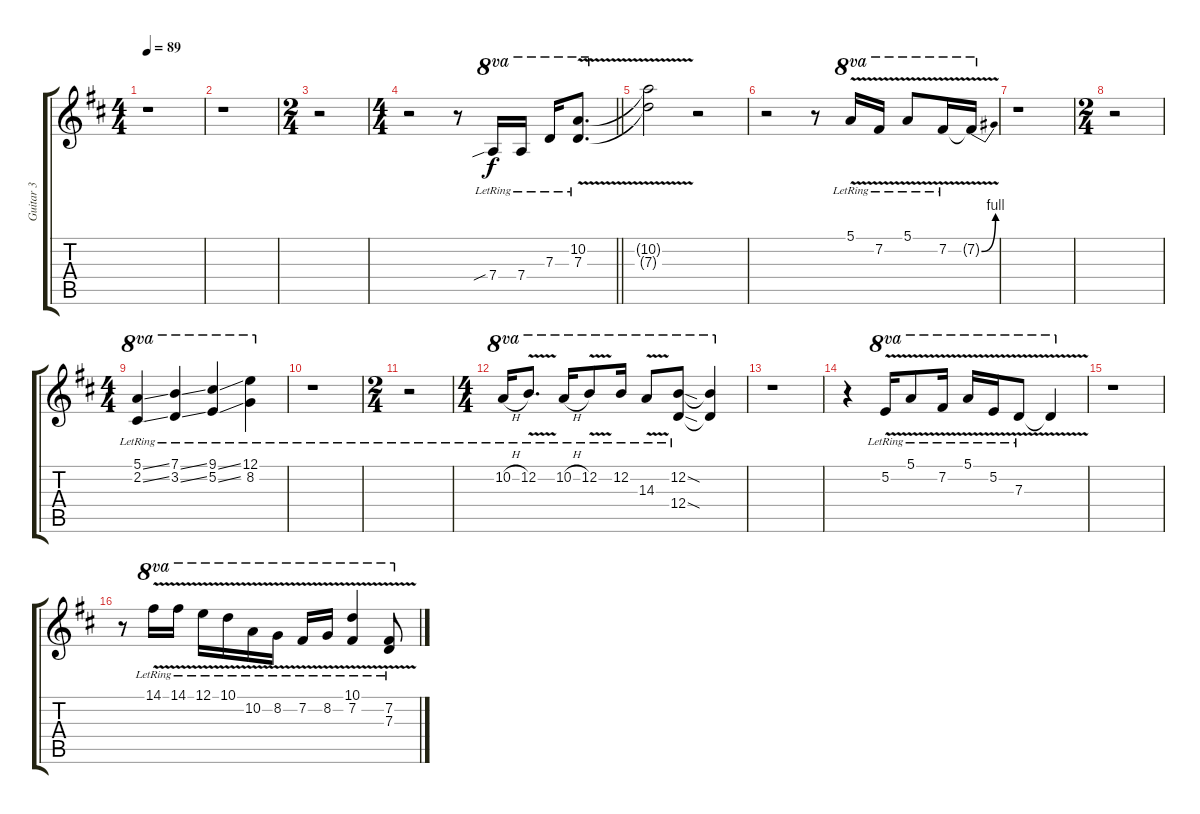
\track ("Guitar 3" "Guitar 3") {instrument electricguitarjazz}
\staff {score tabs}
\tuning (E4 B3 G3 D3 A2 E2) {hide}
\ts (4 4)
\tempo 89
\clef g2
\ks d
r.1{dy f} |
r.1 |
\ts (2 4)
r.2 |
\ts (4 4)
\barLineRight lightlight
r.2 r.8 7.4{sib lr}.16{ot 8va} 7.4{lr}.16{ot 8va} 7.3{lr}.16{ot 8va} (10.2{v lr} 7.3{v lr}).8{d ot 8va} |
(10.2{v t} 7.3{v t}).2 r.2 |
r.2 r.8 5.1{v lr}.16{ot 8va} 7.2{v lr}.16{ot 8va} 5.1{v lr}.8{ot 8va} 7.2{v lr}.16{ot 8va} 7.2{be (bend 0 0 60 4) t}.16{ot 8va} |
r.1 |
\ts (2 4)
r.2 |
\ts (4 4)
(5.1{ss lr} 2.2{ss lr}).4{ot 8va} (7.1{ss lr} 3.2{ss lr}).4{ot 8va} (9.1{ss lr} 5.2{ss lr}).4{ot 8va} (12.1{lr} 8.2{lr}).4{ot 8va} |
r.1 |
\ts (2 4)
r.2 |
\ts (4 4)
10.2{h lr}.16{ot 8va} 12.2{v lr}.8{d ot 8va} 10.2{h lr}.16{ot 8va} 12.2{v lr}.8{ot 8va} 12.2{lr}.16{ot 8va} 14.3{v lr}.8{ot 8va} (12.2{sod lr} 12.4{sod lr}).8{ot 8va} (12.2{t} 12.4{t}).4{ot 8va} |
r.1 |
r.4 5.2{v lr}.16{ot 8va} 5.1{v lr}.8{ot 8va} 7.2{v lr}.16{ot 8va} 5.1{v lr}.16{ot 8va} 5.2{v lr}.16{ot 8va} 7.3{v lr}.8{ot 8va} 7.3{v t}.4{ot 8va} |
r.1 |
r.8 14.1{v lr}.16{ot 8va} 14.1{v lr}.16{ot 8va} 12.1{v lr}.16{ot 8va} 10.1{v lr}.16{ot 8va} 10.2{v lr}.16{ot 8va} 8.2{v lr}.16{ot 8va} 7.2{v lr}.16{ot 8va} 8.2{v lr}.16{ot 8va} (10.1{v lr} 7.2{v lr}).4{ot 8va} (7.2{v lr} 7.3{v lr}).8{ot 8va}
